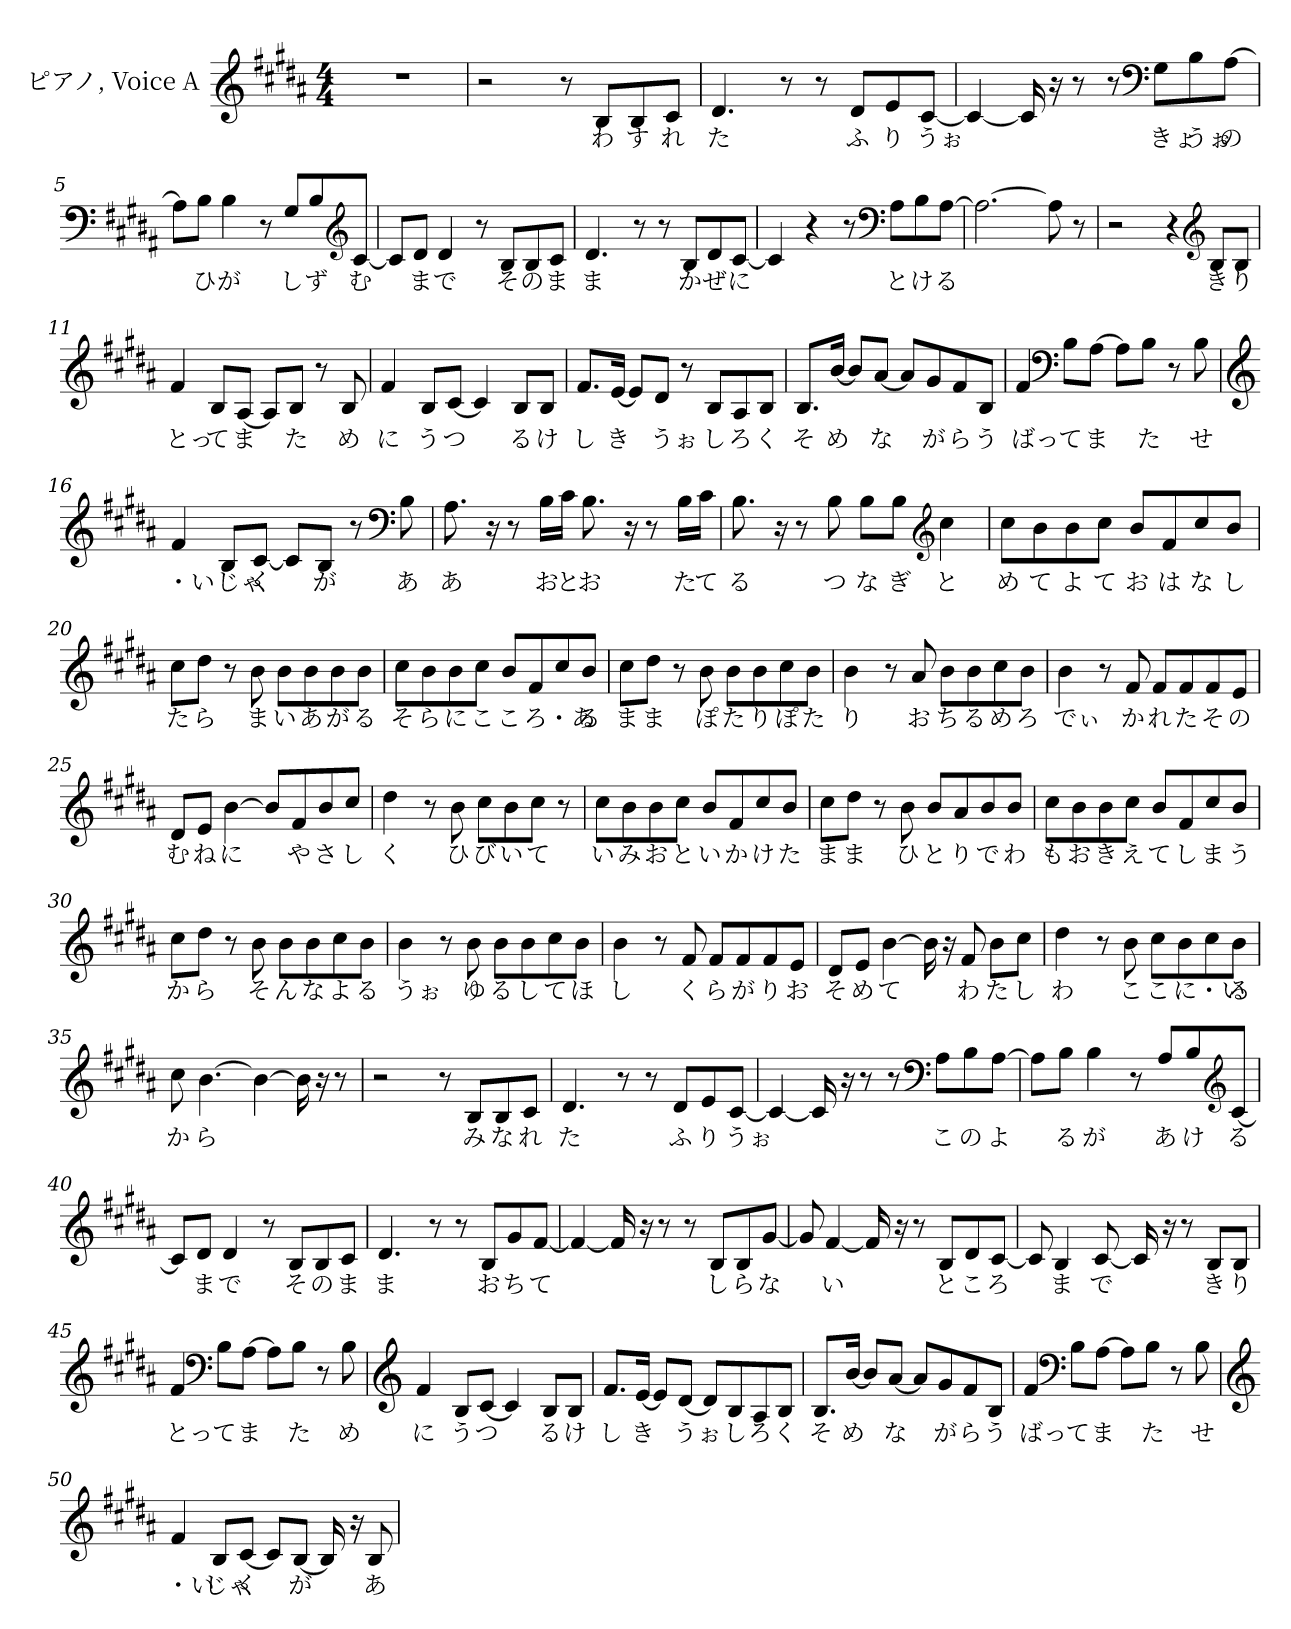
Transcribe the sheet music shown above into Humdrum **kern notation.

**kern	**text
*part1	*part1
*staff1	*staff1
*I"ピアノ, Voice A	*
*clefG2	*
*k[f#c#g#d#a#]	*
*M4/4	*
*MM118	*
=1	=1
1r	.
=2	=2
2r	.
8r	.
!	!LO:LY:b
8B/L	わ
!	!LO:LY:b
8B/	す
!	!LO:LY:b
8c#/J	れ
=3	=3
!	!LO:LY:b
4.d#/	た
8r	.
8r	.
!	!LO:LY:b
8d#/L	ふ
!	!LO:LY:b
8e/	り
!	!LO:LY:b
[8c#/J	うぉ
=4	=4
4c#/_	.
16c#/]	.
16r	.
8r	.
8r	.
*clefF4	*
!	!LO:LY:b
8G#\L	きょ
!	!LO:LY:b
8B\	うぉ
!	!LO:LY:b
[8A#\J	の
=5	=5
8A#\L]	.
!	!LO:LY:b
8B\J	ひ
!	!LO:LY:b
4B\	が
8r	.
!	!LO:LY:b
8G#/L	し
!	!LO:LY:b
8B/	ず
*clefG2	*
!	!LO:LY:b
[8c#/J	む
!!LO:LB:g=z
=6	=6
8c#/L]	.
!	!LO:LY:b
8d#/J	ま
!	!LO:LY:b
4d#/	で
8r	.
!	!LO:LY:b
8B/L	そ
!	!LO:LY:b
8B/	の
!	!LO:LY:b
8c#/J	ま
=7	=7
!	!LO:LY:b
4.d#/	ま
8r	.
8r	.
!	!LO:LY:b
8B/L	か
!	!LO:LY:b
8d#/	ぜ
!	!LO:LY:b
[8c#/J	に
=8	=8
4c#/]	.
4r	.
8r	.
*clefF4	*
!	!LO:LY:b
8A#\L	と
!	!LO:LY:b
8B\	け
!	!LO:LY:b
[8A#\J	る
=9	=9
2.A#\_	.
8A#\]	.
8r	.
=10	=10
2r	.
4r	.
*clefG2	*
!	!LO:LY:b
8B/L	き
!	!LO:LY:b
8B/J	り
!!LO:LB:g=z
=11	=11
!	!LO:LY:b
4f#/	とっ
!	!LO:LY:b
8B/L	て
!	!LO:LY:b
[8A#/J	ま
8A#/L]	.
!	!LO:LY:b
8B/J	た
8r	.
!	!LO:LY:b
8B/	め
=12	=12
!	!LO:LY:b
4f#/	に
!	!LO:LY:b
8B/L	う
!	!LO:LY:b
[8c#/J	つ
4c#/]	.
!	!LO:LY:b
8B/L	る
!	!LO:LY:b
8B/J	け
=13	=13
!	!LO:LY:b
8.f#/L	し
!	!LO:LY:b
[16e/Jk	き
8e/L]	.
!	!LO:LY:b
8d#/J	うぉ
8r	.
!	!LO:LY:b
8B/L	し
!	!LO:LY:b
8A#/	ろ
!	!LO:LY:b
8B/J	く
=14	=14
!	!LO:LY:b
8.B/L	そ
!	!LO:LY:b
[16b/Jk	め
8b/L]	.
!	!LO:LY:b
[8a#/J	な
8a#/L]	.
!	!LO:LY:b
8g#/	が
!	!LO:LY:b
8f#/	ら
!	!LO:LY:b
8B/J	う
!!LO:LB:g=z
=15	=15
!	!LO:LY:b
4f#/	ばっ
*clefF4	*
!	!LO:LY:b
8B\L	て
!	!LO:LY:b
[8A#\J	ま
8A#\L]	.
!	!LO:LY:b
8B\J	た
8r	.
!	!LO:LY:b
8B\	せ
=16	=16
*clefG2	*
!	!LO:LY:b
4f#/	・い
!	!LO:LY:b
8B/L	じゃ
!	!LO:LY:b
[8c#/J	く
8c#/L]	.
!	!LO:LY:b
8B/J	が
8r	.
*clefF4	*
!	!LO:LY:b
8B\	あ
=17	=17
!	!LO:LY:b
8.A#\	あ
16r	.
8r	.
!	!LO:LY:b
16B\LL	お
!	!LO:LY:b
16c#\JJ	と
!	!LO:LY:b
8.B\	お
16r	.
8r	.
!	!LO:LY:b
16B\LL	た
!	!LO:LY:b
16c#\JJ	て
=18	=18
!	!LO:LY:b
8.B\	る
16r	.
8r	.
!	!LO:LY:b
8B\	つ
!	!LO:LY:b
8B\L	な
!	!LO:LY:b
8B\J	ぎ
*clefG2	*
!	!LO:LY:b
4cc#\	と
!!LO:LB:g=z
=19	=19
!	!LO:LY:b
8cc#\L	め
!	!LO:LY:b
8b\	て
!	!LO:LY:b
8b\	よ
!	!LO:LY:b
8cc#\J	て
!	!LO:LY:b
8b/L	お
!	!LO:LY:b
8f#/	は
!	!LO:LY:b
8cc#/	な
!	!LO:LY:b
8b/J	し
=20	=20
!	!LO:LY:b
8cc#\L	た
!	!LO:LY:b
8dd#\J	ら
8r	.
!	!LO:LY:b
8b\	ま
!	!LO:LY:b
8b\L	い
!	!LO:LY:b
8b\	あ
!	!LO:LY:b
8b\	が
!	!LO:LY:b
8b\J	る
=21	=21
!	!LO:LY:b
8cc#\L	そ
!	!LO:LY:b
8b\	ら
!	!LO:LY:b
8b\	に
!	!LO:LY:b
8cc#\J	こ
!	!LO:LY:b
8b/L	こ
!	!LO:LY:b
8f#/	ろ
!	!LO:LY:b
8cc#/	・あ
!	!LO:LY:b
8b/J	る
=22	=22
!	!LO:LY:b
8cc#\L	ま
!	!LO:LY:b
8dd#\J	ま
8r	.
!	!LO:LY:b
8b\	ぽ
!	!LO:LY:b
8b\L	た
!	!LO:LY:b
8b\	り
!	!LO:LY:b
8cc#\	ぽ
!	!LO:LY:b
8b\J	た
!!LO:LB:g=z
=23	=23
!	!LO:LY:b
4b\	り
8r	.
!	!LO:LY:b
8a#/	お
!	!LO:LY:b
8b\L	ち
!	!LO:LY:b
8b\	る
!	!LO:LY:b
8cc#\	め
!	!LO:LY:b
8b\J	ろ
=24	=24
!	!LO:LY:b
4b\	でぃ
8r	.
!	!LO:LY:b
8f#/	か
!	!LO:LY:b
8f#/L	れ
!	!LO:LY:b
8f#/	た
!	!LO:LY:b
8f#/	そ
!	!LO:LY:b
8e/J	の
=25	=25
!	!LO:LY:b
8d#/L	む
!	!LO:LY:b
8e/J	ね
!	!LO:LY:b
[4b\	に
8b/L]	.
!	!LO:LY:b
8f#/	や
!	!LO:LY:b
8b/	さ
!	!LO:LY:b
8cc#/J	し
=26	=26
!	!LO:LY:b
4dd#\	く
8r	.
!	!LO:LY:b
8b\	ひ
!	!LO:LY:b
8cc#\L	び
!	!LO:LY:b
8b\	い
!	!LO:LY:b
8cc#\J	て
8r	.
!!LO:LB:g=z
=27	=27
!	!LO:LY:b
8cc#\L	い
!	!LO:LY:b
8b\	み
!	!LO:LY:b
8b\	お
!	!LO:LY:b
8cc#\J	と
!	!LO:LY:b
8b/L	い
!	!LO:LY:b
8f#/	か
!	!LO:LY:b
8cc#/	け
!	!LO:LY:b
8b/J	た
=28	=28
!	!LO:LY:b
8cc#\L	ま
!	!LO:LY:b
8dd#\J	ま
8r	.
!	!LO:LY:b
8b\	ひ
!	!LO:LY:b
8b/L	と
!	!LO:LY:b
8a#/	り
!	!LO:LY:b
8b/	で
!	!LO:LY:b
8b/J	わ
=29	=29
!	!LO:LY:b
8cc#\L	も
!	!LO:LY:b
8b\	お
!	!LO:LY:b
8b\	き
!	!LO:LY:b
8cc#\J	え
!	!LO:LY:b
8b/L	て
!	!LO:LY:b
8f#/	し
!	!LO:LY:b
8cc#/	ま
!	!LO:LY:b
8b/J	う
=30	=30
!	!LO:LY:b
8cc#\L	か
!	!LO:LY:b
8dd#\J	ら
8r	.
!	!LO:LY:b
8b\	そ
!	!LO:LY:b
8b\L	ん
!	!LO:LY:b
8b\	な
!	!LO:LY:b
8cc#\	よ
!	!LO:LY:b
8b\J	る
!!LO:LB:g=z
=31	=31
!	!LO:LY:b
4b\	うぉ
8r	.
!	!LO:LY:b
8b\	ゆ
!	!LO:LY:b
8b\L	る
!	!LO:LY:b
8b\	し
!	!LO:LY:b
8cc#\	て
!	!LO:LY:b
8b\J	ほ
=32	=32
!	!LO:LY:b
4b\	し
8r	.
!	!LO:LY:b
8f#/	く
!	!LO:LY:b
8f#/L	ら
!	!LO:LY:b
8f#/	が
!	!LO:LY:b
8f#/	り
!	!LO:LY:b
8e/J	お
=33	=33
!	!LO:LY:b
8d#/L	そ
!	!LO:LY:b
8e/J	め
!	!LO:LY:b
[4b\	て
16b\]	.
16r	.
!	!LO:LY:b
8f#/	わ
!	!LO:LY:b
8b\L	た
!	!LO:LY:b
8cc#\J	し
=34	=34
!	!LO:LY:b
4dd#\	わ
8r	.
!	!LO:LY:b
8b\	こ
!	!LO:LY:b
8cc#\L	こ
!	!LO:LY:b
8b\	に
!	!LO:LY:b
8cc#\	・い
!	!LO:LY:b
8b\J	る
=35	=35
!	!LO:LY:b
8cc#\	か
!	!LO:LY:b
[4.b\	ら
4b\_	.
16b\]	.
16r	.
8r	.
!!LO:LB:g=z
=36	=36
2r	.
8r	.
!	!LO:LY:b
8B/L	み
!	!LO:LY:b
8B/	な
!	!LO:LY:b
8c#/J	れ
=37	=37
!	!LO:LY:b
4.d#/	た
8r	.
8r	.
!	!LO:LY:b
8d#/L	ふ
!	!LO:LY:b
8e/	り
!	!LO:LY:b
[8c#/J	うぉ
=38	=38
4c#/_	.
16c#/]	.
16r	.
8r	.
8r	.
*clefF4	*
!	!LO:LY:b
8A#\L	こ
!	!LO:LY:b
8B\	の
!	!LO:LY:b
[8A#\J	よ
=39	=39
8A#\L]	.
!	!LO:LY:b
8B\J	る
!	!LO:LY:b
4B\	が
8r	.
!	!LO:LY:b
8A#/L	あ
!	!LO:LY:b
8B/	け
*clefG2	*
!	!LO:LY:b
[8c#/J	る
!!LO:LB:g=z
=40	=40
8c#/L]	.
!	!LO:LY:b
8d#/J	ま
!	!LO:LY:b
4d#/	で
8r	.
!	!LO:LY:b
8B/L	そ
!	!LO:LY:b
8B/	の
!	!LO:LY:b
8c#/J	ま
=41	=41
!	!LO:LY:b
4.d#/	ま
8r	.
8r	.
!	!LO:LY:b
8B/L	お
!	!LO:LY:b
8g#/	ち
!	!LO:LY:b
[8f#/J	て
=42	=42
4f#/_	.
16f#/]	.
16r	.
8r	.
8r	.
!	!LO:LY:b
8B/L	し
!	!LO:LY:b
8B/	ら
!	!LO:LY:b
[8g#/J	な
=43	=43
8g#/]	.
!	!LO:LY:b
[4f#/	い
16f#/]	.
16r	.
8r	.
!	!LO:LY:b
8B/L	と
!	!LO:LY:b
8d#/	こ
!	!LO:LY:b
[8c#/J	ろ
!!LO:LB:g=z
=44	=44
8c#/]	.
!	!LO:LY:b
4B/	ま
!	!LO:LY:b
[8c#/	で
16c#/]	.
16r	.
8r	.
!	!LO:LY:b
8B/L	き
!	!LO:LY:b
8B/J	り
=45	=45
!	!LO:LY:b
4f#/	とっ
*clefF4	*
!	!LO:LY:b
8B\L	て
!	!LO:LY:b
[8A#\J	ま
8A#\L]	.
!	!LO:LY:b
8B\J	た
8r	.
!	!LO:LY:b
8B\	め
=46	=46
*clefG2	*
!	!LO:LY:b
4f#/	に
!	!LO:LY:b
8B/L	う
!	!LO:LY:b
[8c#/J	つ
4c#/]	.
!	!LO:LY:b
8B/L	る
!	!LO:LY:b
8B/J	け
=47	=47
!	!LO:LY:b
8.f#/L	し
!	!LO:LY:b
[16e/Jk	き
8e/L]	.
!	!LO:LY:b
[8d#/J	うぉ
8d#/L]	.
!	!LO:LY:b
8B/	し
!	!LO:LY:b
8A#/	ろ
!	!LO:LY:b
8B/J	く
!!LO:PB:g=z
=48	=48
!	!LO:LY:b
8.B/L	そ
!	!LO:LY:b
[16b/Jk	め
8b/L]	.
!	!LO:LY:b
[8a#/J	な
8a#/L]	.
!	!LO:LY:b
8g#/	が
!	!LO:LY:b
8f#/	ら
!	!LO:LY:b
8B/J	う
=49	=49
!	!LO:LY:b
4f#/	ばっ
*clefF4	*
!	!LO:LY:b
8B\L	て
!	!LO:LY:b
[8A#\J	ま
8A#\L]	.
!	!LO:LY:b
8B\J	た
8r	.
!	!LO:LY:b
8B\	せ
=50	=50
*clefG2	*
!	!LO:LY:b
4f#/	・い
!	!LO:LY:b
8B/L	じゃ
!	!LO:LY:b
[8c#/J	く
8c#/L]	.
!	!LO:LY:b
[8B/J	が
16B/]	.
16r	.
!	!LO:LY:b
8B/	あ
=	=
*-	*-
